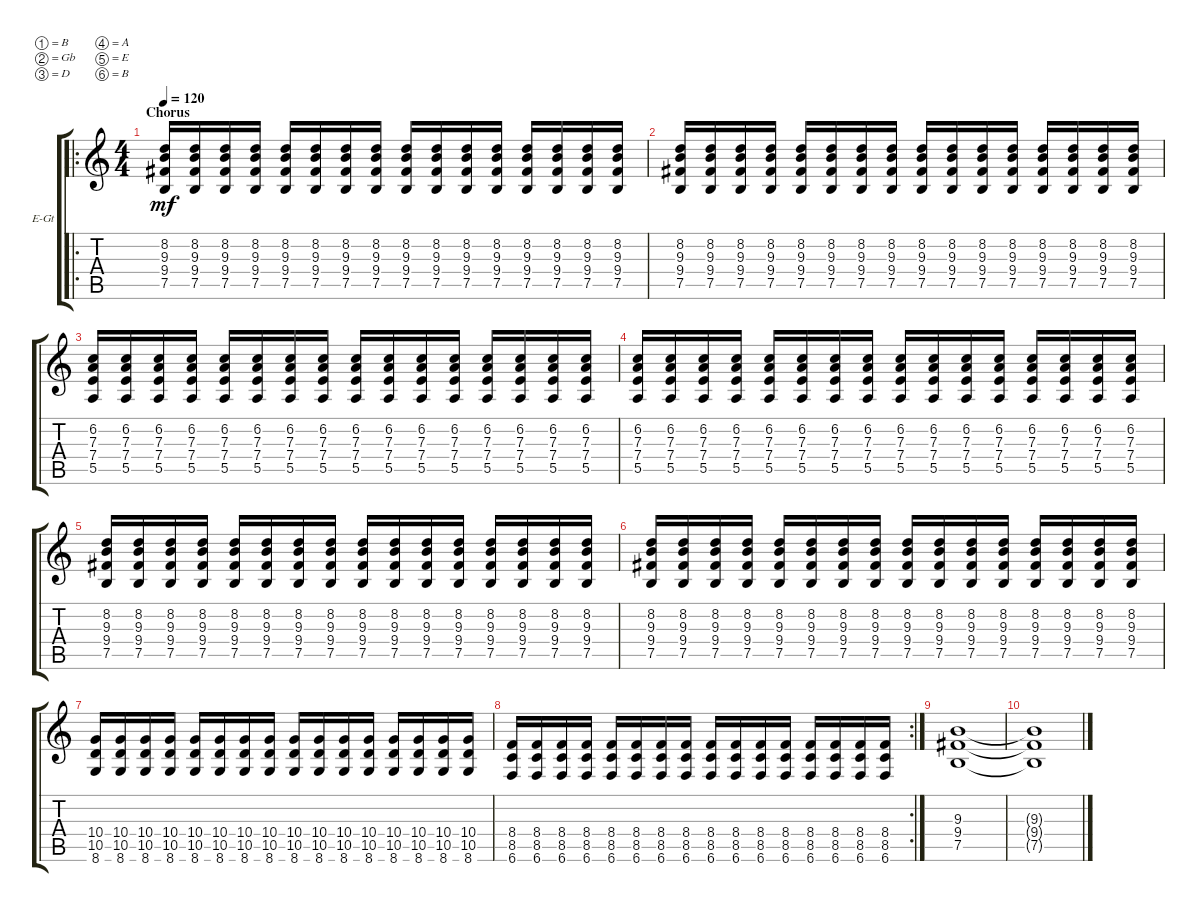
\bracketExtendMode groupsimilarinstruments
\firstSystemTrackNameOrientation horizontal
\otherSystemsTrackNameOrientation horizontal
\track ("Electric Guitar 1" "E-Gt") {instrument distortionguitar}
\staff {score tabs}
\tuning (B3 Gb3 D3 A2 E2 B1)
\ro
\ts (4 4)
\section ("" "Chorus")
\tempo 120
\clef g2
\ks c
(7.5 9.4 9.3 8.2).16{dy mf} (7.5 9.4 9.3 8.2).16 (7.5 9.4 9.3 8.2).16 (7.5 9.4 9.3 8.2).16 (7.5 9.4 9.3 8.2).16 (7.5 9.4 9.3 8.2).16 (7.5 9.4 9.3 8.2).16 (7.5 9.4 9.3 8.2).16 (7.5 9.4 9.3 8.2).16 (7.5 9.4 9.3 8.2).16 (7.5 9.4 9.3 8.2).16 (7.5 9.4 9.3 8.2).16 (7.5 9.4 9.3 8.2).16 (7.5 9.4 9.3 8.2).16 (7.5 9.4 9.3 8.2).16 (7.5 9.4 9.3 8.2).16 |
(7.5 9.4 9.3 8.2).16 (7.5 9.4 9.3 8.2).16 (7.5 9.4 9.3 8.2).16 (7.5 9.4 9.3 8.2).16 (7.5 9.4 9.3 8.2).16 (7.5 9.4 9.3 8.2).16 (7.5 9.4 9.3 8.2).16 (7.5 9.4 9.3 8.2).16 (7.5 9.4 9.3 8.2).16 (7.5 9.4 9.3 8.2).16 (7.5 9.4 9.3 8.2).16 (7.5 9.4 9.3 8.2).16 (7.5 9.4 9.3 8.2).16 (7.5 9.4 9.3 8.2).16 (7.5 9.4 9.3 8.2).16 (7.5 9.4 9.3 8.2).16 |
(5.5 7.4 7.3 6.2).16 (5.5 7.4 7.3 6.2).16 (5.5 7.4 7.3 6.2).16 (5.5 7.4 7.3 6.2).16 (5.5 7.4 7.3 6.2).16 (5.5 7.4 7.3 6.2).16 (5.5 7.4 7.3 6.2).16 (5.5 7.4 7.3 6.2).16 (5.5 7.4 7.3 6.2).16 (5.5 7.4 7.3 6.2).16 (5.5 7.4 7.3 6.2).16 (5.5 7.4 7.3 6.2).16 (5.5 7.4 7.3 6.2).16 (5.5 7.4 7.3 6.2).16 (5.5 7.4 7.3 6.2).16 (5.5 7.4 7.3 6.2).16 |
(5.5 7.4 7.3 6.2).16 (5.5 7.4 7.3 6.2).16 (5.5 7.4 7.3 6.2).16 (5.5 7.4 7.3 6.2).16 (5.5 7.4 7.3 6.2).16 (5.5 7.4 7.3 6.2).16 (5.5 7.4 7.3 6.2).16 (5.5 7.4 7.3 6.2).16 (5.5 7.4 7.3 6.2).16 (5.5 7.4 7.3 6.2).16 (5.5 7.4 7.3 6.2).16 (5.5 7.4 7.3 6.2).16 (5.5 7.4 7.3 6.2).16 (5.5 7.4 7.3 6.2).16 (5.5 7.4 7.3 6.2).16 (5.5 7.4 7.3 6.2).16 |
(7.5 9.4 9.3 8.2).16 (7.5 9.4 9.3 8.2).16 (7.5 9.4 9.3 8.2).16 (7.5 9.4 9.3 8.2).16 (7.5 9.4 9.3 8.2).16 (7.5 9.4 9.3 8.2).16 (7.5 9.4 9.3 8.2).16 (7.5 9.4 9.3 8.2).16 (7.5 9.4 9.3 8.2).16 (7.5 9.4 9.3 8.2).16 (7.5 9.4 9.3 8.2).16 (7.5 9.4 9.3 8.2).16 (7.5 9.4 9.3 8.2).16 (7.5 9.4 9.3 8.2).16 (7.5 9.4 9.3 8.2).16 (7.5 9.4 9.3 8.2).16 |
(7.5 9.4 9.3 8.2).16 (7.5 9.4 9.3 8.2).16 (7.5 9.4 9.3 8.2).16 (7.5 9.4 9.3 8.2).16 (7.5 9.4 9.3 8.2).16 (7.5 9.4 9.3 8.2).16 (7.5 9.4 9.3 8.2).16 (7.5 9.4 9.3 8.2).16 (7.5 9.4 9.3 8.2).16 (7.5 9.4 9.3 8.2).16 (7.5 9.4 9.3 8.2).16 (7.5 9.4 9.3 8.2).16 (7.5 9.4 9.3 8.2).16 (7.5 9.4 9.3 8.2).16 (7.5 9.4 9.3 8.2).16 (7.5 9.4 9.3 8.2).16 |
(8.6 10.5 10.4).16 (8.6 10.5 10.4).16 (8.6 10.5 10.4).16 (8.6 10.5 10.4).16 (8.6 10.5 10.4).16 (8.6 10.5 10.4).16 (8.6 10.5 10.4).16 (8.6 10.5 10.4).16 (8.6 10.5 10.4).16 (8.6 10.5 10.4).16 (8.6 10.5 10.4).16 (8.6 10.5 10.4).16 (8.6 10.5 10.4).16 (8.6 10.5 10.4).16 (8.6 10.5 10.4).16 (8.6 10.5 10.4).16 |
\rc 2
(6.6 8.5 8.4).16 (6.6 8.5 8.4).16 (6.6 8.5 8.4).16 (6.6 8.5 8.4).16 (6.6 8.5 8.4).16 (6.6 8.5 8.4).16 (6.6 8.5 8.4).16 (6.6 8.5 8.4).16 (6.6 8.5 8.4).16 (6.6 8.5 8.4).16 (6.6 8.5 8.4).16 (6.6 8.5 8.4).16 (6.6 8.5 8.4).16 (6.6 8.5 8.4).16 (6.6 8.5 8.4).16 (6.6 8.5 8.4).16 |
(7.5 9.4 9.3).1 |
(9.3{t} 9.4{t} 7.5{t}).1
